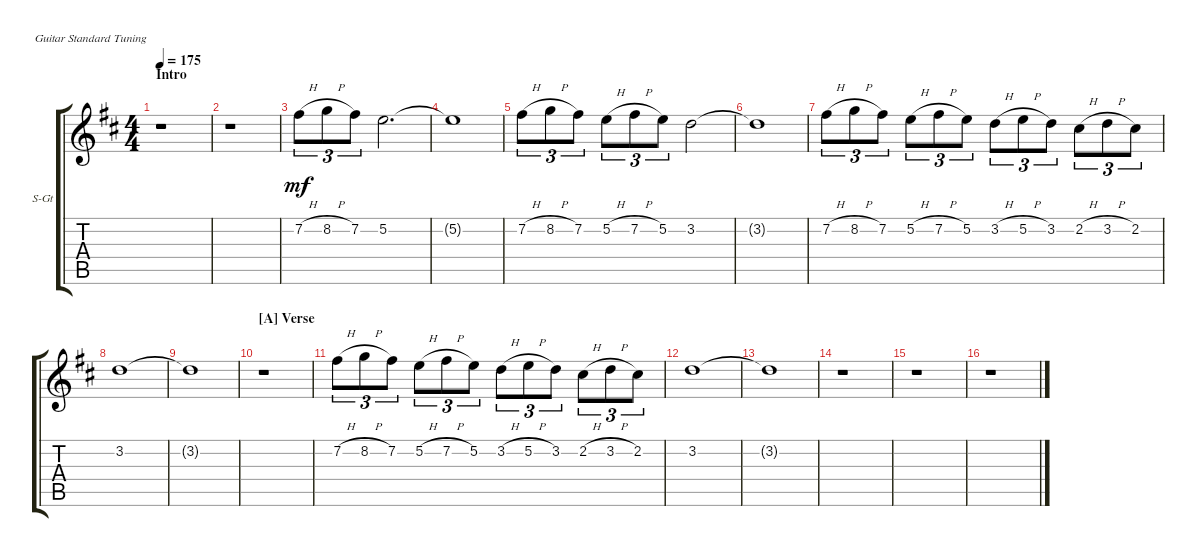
\defaultSystemsLayout 4
\bracketExtendMode groupsimilarinstruments
\firstSystemTrackNameOrientation horizontal
\otherSystemsTrackNameOrientation horizontal
\track ("Solo Guitar L" "S-Gt") {instrument acousticguitarsteel}
\staff {score tabs}
\tuning (E4 B3 G3 D3 A2 E2)
\ts (4 4)
\section ("" "Intro")
\tempo 175
\clef g2
\ks d
r.1{dy mf instrument acousticguitarsteel} |
r.1 |
7.2{h}.8{tu (3 2)} 8.2{h}.8{tu (3 2)} 7.2.8{tu (3 2)} 5.2.2{d} |
5.2{t}.1 |
7.2{h}.8{tu (3 2)} 8.2{h}.8{tu (3 2)} 7.2.8{tu (3 2)} 5.2{h}.8{tu (3 2)} 7.2{h}.8{tu (3 2)} 5.2.8{tu (3 2)} 3.2.2 |
3.2{t}.1 |
7.2{h}.8{tu (3 2)} 8.2{h}.8{tu (3 2)} 7.2.8{tu (3 2)} 5.2{h}.8{tu (3 2)} 7.2{h}.8{tu (3 2)} 5.2.8{tu (3 2)} 3.2{h}.8{tu (3 2)} 5.2{h}.8{tu (3 2)} 3.2.8{tu (3 2)} 2.2{h}.8{tu (3 2)} 3.2{h}.8{tu (3 2)} 2.2.8{tu (3 2)} |
3.2.1 |
3.2{t}.1 |
\section ("A" "Verse")
r.1 |
7.2{h}.8{tu (3 2)} 8.2{h}.8{tu (3 2)} 7.2.8{tu (3 2)} 5.2{h}.8{tu (3 2)} 7.2{h}.8{tu (3 2)} 5.2.8{tu (3 2)} 3.2{h}.8{tu (3 2)} 5.2{h}.8{tu (3 2)} 3.2.8{tu (3 2)} 2.2{h}.8{tu (3 2)} 3.2{h}.8{tu (3 2)} 2.2.8{tu (3 2)} |
3.2.1 |
3.2{t}.1 |
r.1 |
r.1 |
r.1
